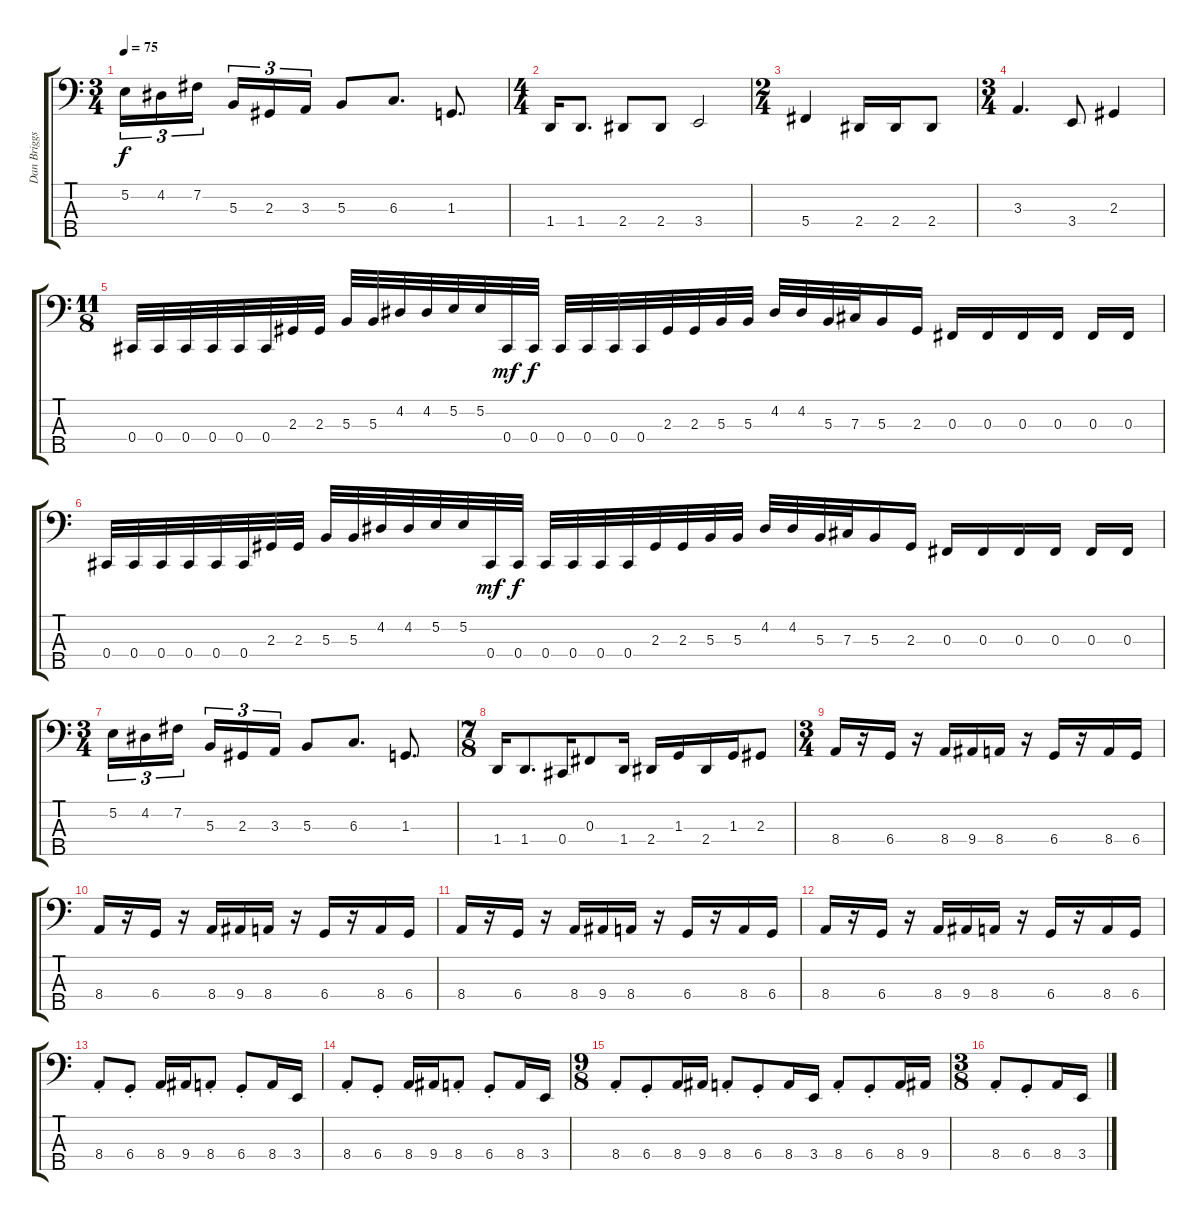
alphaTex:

\track ("Dan Briggs" "Dan Briggs") {instrument electricbassfinger}
\staff {score tabs}
\tuning (E2 B1 Gb1 Db1 Ab0) {hide}
\ts (3 4)
\tempo 75
\clef f4
\ks c
5.2.16{tu (3 2) dy f} 4.2.16{tu (3 2)} 7.2.16{tu (3 2) beam splitsecondary} 5.3.16{tu (3 2)} 2.3.16{tu (3 2)} 3.3.16{tu (3 2)} 5.3.8 6.3.8{d} 1.3.8{d} |
\ts (4 4)
1.4.16 1.4.8{d} 2.4.8 2.4.8 3.4.2 |
\ts (2 4)
5.4.4 2.4.16 2.4.16 2.4.8 |
\ts (3 4)
3.3.4{d} 3.4.8 2.3.4 |
\ts (11 8)
0.4.32 0.4.32 0.4.32 0.4.32 0.4.32 0.4.32 2.3.32 2.3.32 5.3.32 5.3.32 4.2.32 4.2.32 5.2.32 5.2.32 0.4.32{dy mf} 0.4.32{dy f} 0.4.32 0.4.32 0.4.32 0.4.32 2.3.32 2.3.32 5.3.32 5.3.32 4.2.32 4.2.32 5.3.32 7.3.32 5.3.16 2.3.16 0.3.16 0.3.16 0.3.16 0.3.16 0.3.16 0.3.16 |
0.4.32 0.4.32 0.4.32 0.4.32 0.4.32 0.4.32 2.3.32 2.3.32 5.3.32 5.3.32 4.2.32 4.2.32 5.2.32 5.2.32 0.4.32{dy mf} 0.4.32{dy f} 0.4.32 0.4.32 0.4.32 0.4.32 2.3.32 2.3.32 5.3.32 5.3.32 4.2.32 4.2.32 5.3.32 7.3.32 5.3.16 2.3.16 0.3.16 0.3.16 0.3.16 0.3.16 0.3.16 0.3.16 |
\ts (3 4)
5.2.16{tu (3 2)} 4.2.16{tu (3 2)} 7.2.16{tu (3 2) beam splitsecondary} 5.3.16{tu (3 2)} 2.3.16{tu (3 2)} 3.3.16{tu (3 2)} 5.3.8 6.3.8{d} 1.3.8{d} |
\ts (7 8)
1.4.16 1.4.8{d} 0.4.16 0.3.8 1.4.16 2.4.16 1.3.16 2.4.16 1.3.16 2.3.8 |
\ts (3 4)
8.4.16 r.16 6.4.16 r.16 8.4.16 9.4.16 8.4.16 r.16 6.4.16 r.16 8.4.16 6.4.16 |
8.4.16 r.16 6.4.16 r.16 8.4.16 9.4.16 8.4.16 r.16 6.4.16 r.16 8.4.16 6.4.16 |
8.4.16 r.16 6.4.16 r.16 8.4.16 9.4.16 8.4.16 r.16 6.4.16 r.16 8.4.16 6.4.16 |
8.4.16 r.16 6.4.16 r.16 8.4.16 9.4.16 8.4.16 r.16 6.4.16 r.16 8.4.16 6.4.16 |
8.4{st}.8 6.4{st}.8 8.4.16 9.4.16 8.4{st}.8 6.4{st}.8 8.4.16 3.4.16 |
8.4{st}.8 6.4{st}.8 8.4.16 9.4.16 8.4{st}.8 6.4{st}.8 8.4.16 3.4.16 |
\ts (9 8)
8.4{st}.8 6.4{st}.8 8.4.16 9.4.16 8.4{st}.8 6.4{st}.8 8.4.16 3.4.16 8.4{st}.8 6.4{st}.8 8.4.16 9.4.16 |
\ts (3 8)
8.4{st}.8 6.4{st}.8 8.4.16 3.4.16
